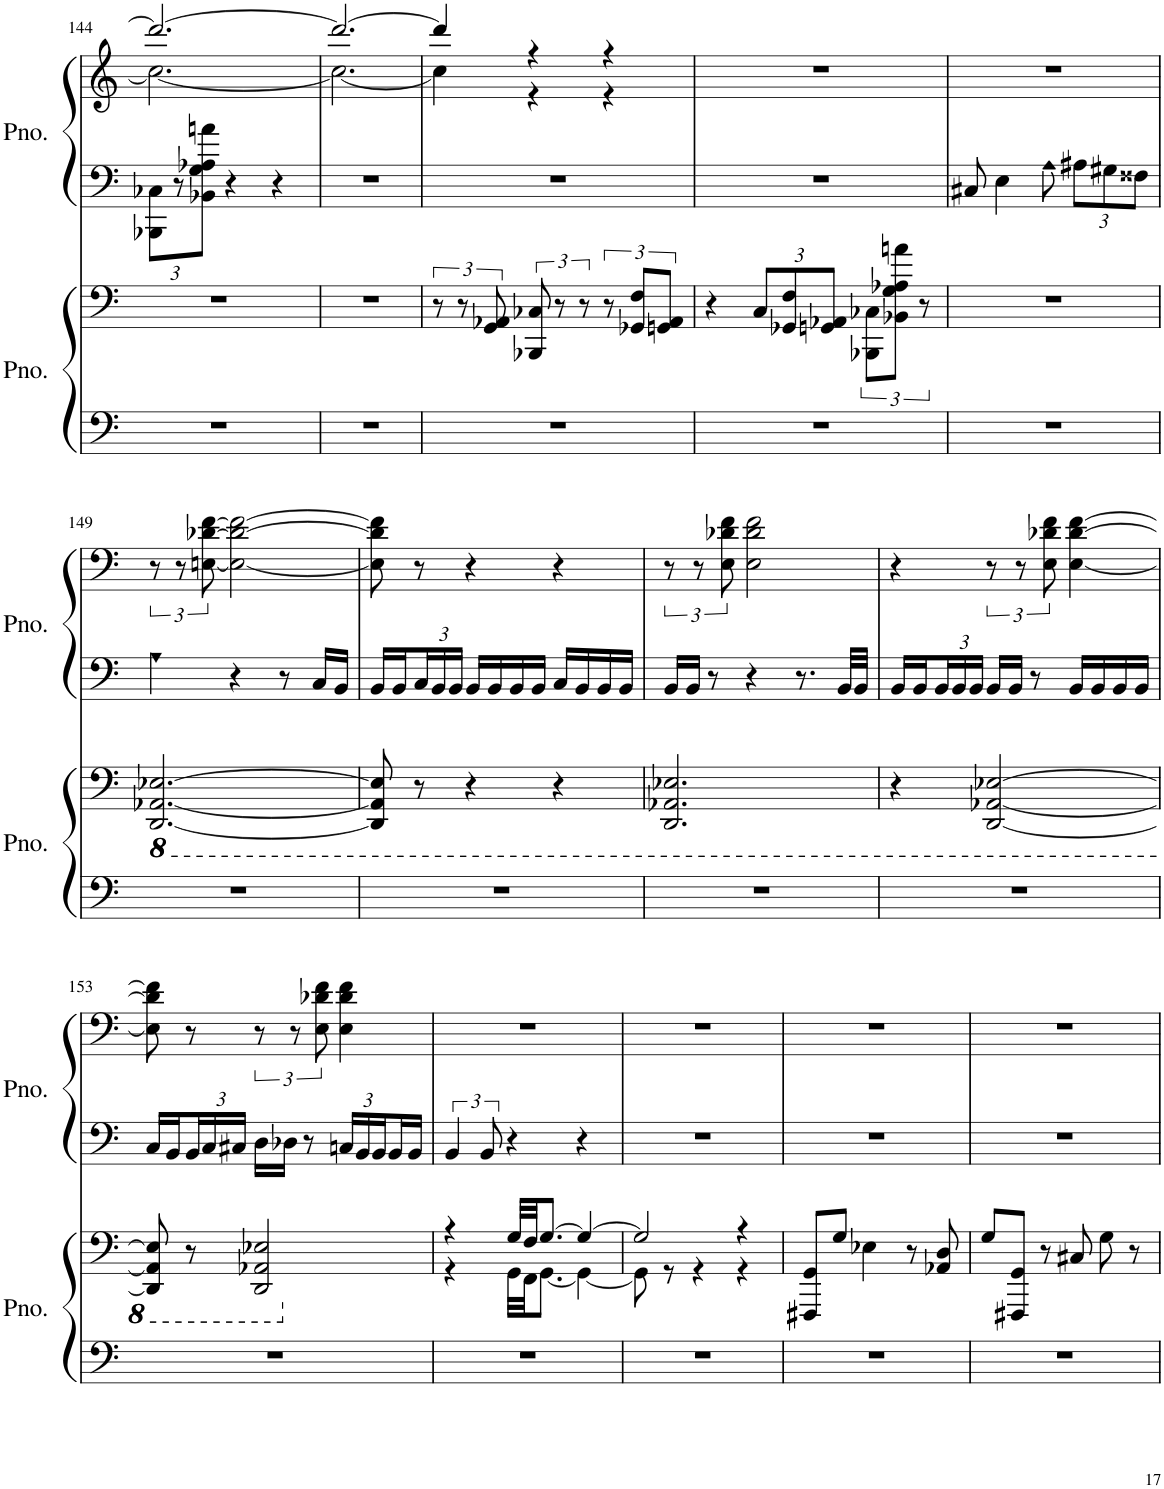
**kern	**kern	**kern	**kern
*part2	*part2	*part1	*part1
*staff4	*staff3	*staff2	*staff1
*I"Piano	*	*I"Piano	*
*I'Pno.	*	*I'Pno.	*
!!LO:PB:g=z
*clefF4	*clefF4	*clefF4	*clefG2
*k[]	*k[]	*k[]	*k[]
*M3/4	*M3/4	*M3/4	*M3/4
*	*	*Xbrackettup	*
=144	=144	=144	=144
*	*	*	*^
2.r	2.r	12BBB-X\ 12C-X\L	2.ddd/_	2.cc#\_
.	.	12r	.	.
.	.	12BB-X\ 12G\ 12A-X\ 12an\J	.	.
.	.	4r	.	.
.	.	4r	.	.
=145	=145	=145	=145	=145
2.r	2.r	2.r	2.ddd/_	2.cc#\_
=146	=146	=146	=146	=146
2.r	12r	2.r	4ddd/]	4cc#\]
.	12r	.	.	.
.	12GG/ 12AA-X/	.	.	.
.	12BBB-X/ 12C-X/	.	4r	4r
.	4r	.	.	.
.	.	.	4r	4r
.	12GG-X/ 12F/L	.	.	.
.	12GGn/ 12AA-/J	.	.	.
*	*	*	*v	*v
=147	=147	=147	=147
2.r	4r	2.r	2.r
*	*Xbrackettup	*	*
.	12C/L	.	.
.	12GG-X/ 12F/	.	.
.	12GGn/ 12AA-X/J	.	.
*	*brackettup	*	*
.	12BBB-X\ 12C-X\L	.	.
.	12BB-X\ 12G\ 12A-X\ 12an\J	.	.
.	12r	.	.
=148	=148	=148	=148
2.r	2.r	8C#X/	2.r
.	.	4E\	.
.	.	8An\	.
.	.	12A#X\L	.
.	.	12G#X\	.
.	.	12F##X\J	.
!!LO:LB:g=z
=149	=149	=149	=149
2.r	[2.DDD/ [2.AAA-X/ [2.EE-X/	4An\	12r
.	.	.	12r
.	.	.	[12En\ [12d-X\ [12f\
.	.	4r	2E\_ 2d-\_ 2f\_
.	.	8r	.
.	.	16C/LL	.
.	.	16BB/JJ	.
=150	=150	=150	=150
2.r	8DDD/] 8AAA-/] 8EE-/]	16BB/LL	8E\] 8d-\] 8f\]
.	.	16BB/	.
.	8r	24C/	8r
.	.	24BB/	.
.	.	24BB/JJ	.
.	4r	16BB/LL	4r
.	.	16BB/	.
.	.	16BB/	.
.	.	16BB/JJ	.
.	4r	16C/LL	4r
.	.	16BB/	.
.	.	16BB/	.
.	.	16BB/JJ	.
=151	=151	=151	=151
2.r	2.DDD/ 2.AAA-X/ 2.EE-X/	16BB/LL	12r
.	.	16BB/JJ	.
.	.	.	12r
.	.	8r	.
.	.	.	12E\ 12d-X\ 12f\
.	.	4r	2E\ 2d-\ 2f\
.	.	8.r	.
.	.	32BB/LLL	.
.	.	32BB/JJJ	.
=152	=152	=152	=152
2.r	4r	16BB/LL	4r
.	.	16BB/	.
.	.	24BB/	.
.	.	24BB/	.
.	.	24BB/JJ	.
.	[2DDD/ [2AAA-X/ [2EE-X/	16BB/LL	12r
.	.	16BB/JJ	.
.	.	.	12r
.	.	8r	.
.	.	.	12E\ 12d-X\ 12f\
.	.	16BB/LL	[4E\ [4d-\ [4f\
.	.	16BB/	.
.	.	16BB/	.
.	.	16BB/JJ	.
!!LO:LB:g=z
=153	=153	=153	=153
2.r	8DDD/] 8AAA-/] 8EE-/]	16C/LL	8E\] 8d-\] 8f\]
.	.	16BB/	.
.	8r	24BB/	8r
.	.	24C/	.
.	.	24C#X/JJ	.
.	2DDD/ 2AAA-X/ 2EE-X/	16D\LL	12r
.	.	16D-X\JJ	.
.	.	.	12r
.	.	8r	.
.	.	.	12E\ 12d-X\ 12f\
.	.	24Cn/LL	4E\ 4d-\ 4f\
.	.	24BB/	.
.	.	24BB/	.
.	.	16BB/	.
.	.	16BB/JJ	.
=154	=154	=154	=154
*	*^	*	*
*	*	*	*brackettup	*
2.r	4r	4r	6BB/	2.r
.	.	.	12BB/	.
.	32G/LLL	32GG\LLL	4r	.
.	32F/JJ	32FF\JJ	.	.
.	[8.G/J	[8.GG\J	.	.
.	4G/_	4GG\_	4r	.
=155	=155	=155	=155	=155
2.r	2G/]	8GG\]	2.r	2.r
.	.	8r	.	.
.	.	4r	.	.
.	4r	4r	.	.
*	*v	*v	*	*
=156	=156	=156	=156
2.r	8FFF#X/ 8GG/L	2.r	2.r
.	8G/J	.	.
.	4E-X\	.	.
.	8r	.	.
.	8AA-X/ 8D/	.	.
=157	=157	=157	=157
2.r	8G/L	2.r	2.r
.	8FFF#X/ 8GG/J	.	.
.	8r	.	.
.	8C#X/	.	.
.	8G\	.	.
.	8r	.	.
=	=	=	=
*-	*-	*-	*-
